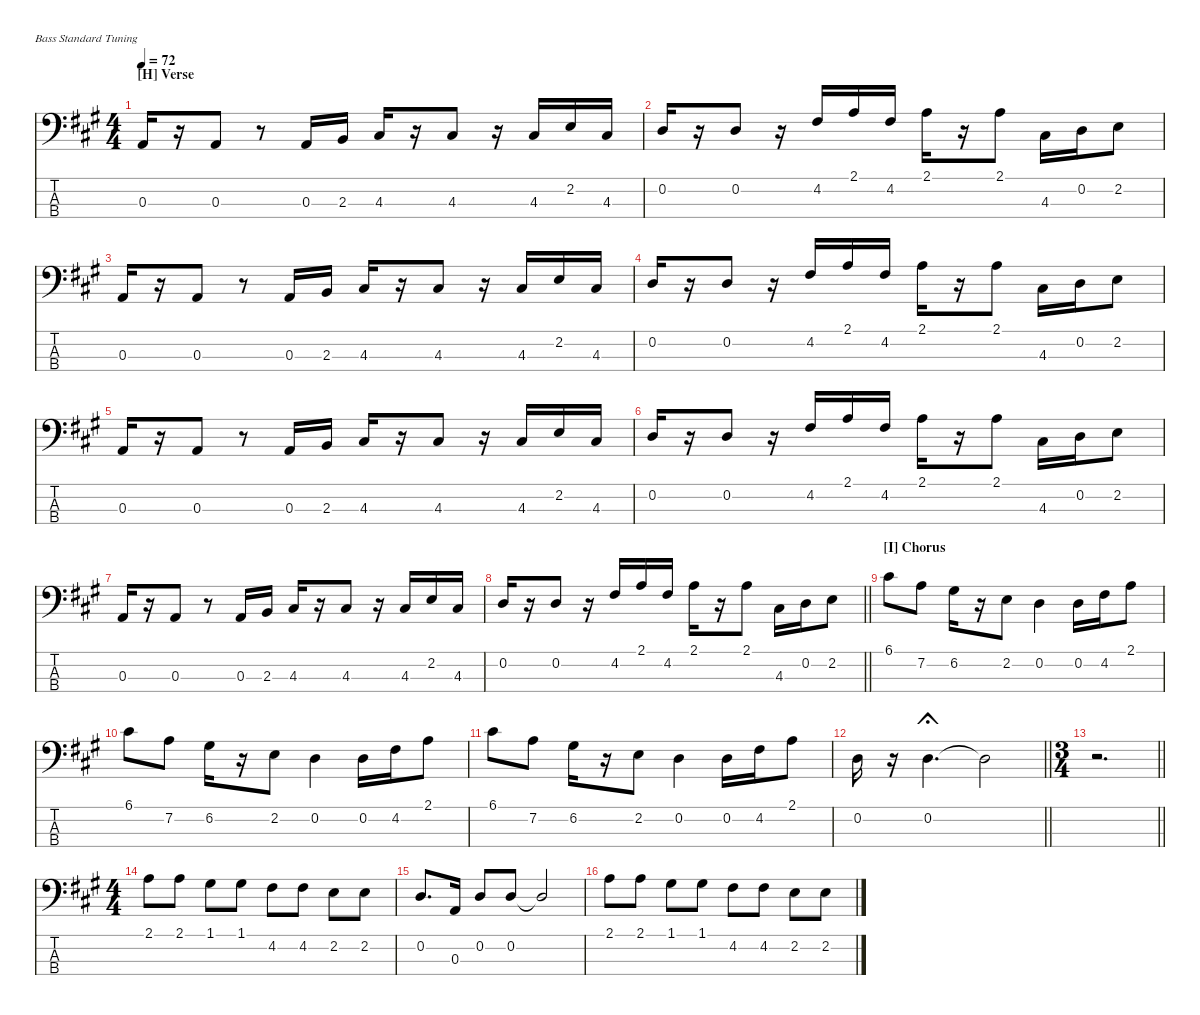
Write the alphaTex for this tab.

\hideDynamics
\bracketExtendMode nobrackets
\singleTrackTrackNamePolicy hidden
\multiTrackTrackNamePolicy hidden
\otherSystemsTrackNameOrientation horizontal
\track ("Rick Danko" "E-Bass") {defaultSystemsLayout 4 instrument electricbassfinger}
\staff {score tabs}
\tuning (G2 D2 A1 E1)
\ts (4 4)
\section ("H" "Verse")
\tempo 72
\clef f4
\ks a
0.3{acc forcenatural}.16{dy mf beam Up} r.16{beam Up} 0.3{acc forcenatural}.8{beam Up} r.8{beam Up} 0.3{acc forcenatural}.16{beam Up} 2.3{acc forcenatural}.16{beam Up} 4.3{acc #}.16{beam Up} r.16{beam Up} 4.3{acc #}.8{beam Up} r.16{beam Up} 4.3{acc #}.16{beam Down} 2.2{acc forcenatural}.16{beam Down} 4.3{acc #}.16{beam Down} |
0.2{acc forcenatural}.16{beam Up} r.16{beam Up} 0.2{acc forcenatural}.8{beam Up} r.16{beam Up} 4.2{acc #}.16{beam Down} 2.1{acc forcenatural}.16{beam Down} 4.2{acc #}.16{beam Down} 2.1{acc forcenatural}.16{beam Down} r.16{beam Down} 2.1{acc forcenatural}.8{beam Down} 4.3{acc #}.16{beam Down} 0.2{acc forcenatural}.16{beam Down} 2.2{acc forcenatural}.8{beam Down} |
0.3{acc forcenatural}.16{beam Up} r.16{beam Up} 0.3{acc forcenatural}.8{beam Up} r.8{beam Up} 0.3{acc forcenatural}.16{beam Up} 2.3{acc forcenatural}.16{beam Up} 4.3{acc #}.16{beam Up} r.16{beam Up} 4.3{acc #}.8{beam Up} r.16{beam Up} 4.3{acc #}.16{beam Down} 2.2{acc forcenatural}.16{beam Down} 4.3{acc #}.16{beam Down} |
0.2{acc forcenatural}.16{beam Up} r.16{beam Up} 0.2{acc forcenatural}.8{beam Up} r.16{beam Up} 4.2{acc #}.16{beam Down} 2.1{acc forcenatural}.16{beam Down} 4.2{acc #}.16{beam Down} 2.1{acc forcenatural}.16{beam Down} r.16{beam Down} 2.1{acc forcenatural}.8{beam Down} 4.3{acc #}.16{beam Down} 0.2{acc forcenatural}.16{beam Down} 2.2{acc forcenatural}.8{beam Down} |
0.3{acc forcenatural}.16{beam Up} r.16{beam Up} 0.3{acc forcenatural}.8{beam Up} r.8{beam Up} 0.3{acc forcenatural}.16{beam Up} 2.3{acc forcenatural}.16{beam Up} 4.3{acc #}.16{beam Up} r.16{beam Up} 4.3{acc #}.8{beam Up} r.16{beam Up} 4.3{acc #}.16{beam Down} 2.2{acc forcenatural}.16{beam Down} 4.3{acc #}.16{beam Down} |
0.2{acc forcenatural}.16{beam Up} r.16{beam Up} 0.2{acc forcenatural}.8{beam Up} r.16{beam Up} 4.2{acc #}.16{beam Down} 2.1{acc forcenatural}.16{beam Down} 4.2{acc #}.16{beam Down} 2.1{acc forcenatural}.16{beam Down} r.16{beam Down} 2.1{acc forcenatural}.8{beam Down} 4.3{acc #}.16{beam Down} 0.2{acc forcenatural}.16{beam Down} 2.2{acc forcenatural}.8{beam Down} |
0.3{acc forcenatural}.16{beam Up} r.16{beam Up} 0.3{acc forcenatural}.8{beam Up} r.8{beam Up} 0.3{acc forcenatural}.16{beam Up} 2.3{acc forcenatural}.16{beam Up} 4.3{acc #}.16{beam Up} r.16{beam Up} 4.3{acc #}.8{beam Up} r.16{beam Up} 4.3{acc #}.16{beam Down} 2.2{acc forcenatural}.16{beam Down} 4.3{acc #}.16{beam Down} |
\barLineRight lightlight
0.2{acc forcenatural}.16{beam Up} r.16{beam Up} 0.2{acc forcenatural}.8{beam Up} r.16{beam Up} 4.2{acc #}.16{beam Down} 2.1{acc forcenatural}.16{beam Down} 4.2{acc #}.16{beam Down} 2.1{acc forcenatural}.16{beam Down} r.16{beam Down} 2.1{acc forcenatural}.8{beam Down} 4.3{acc #}.16{beam Down} 0.2{acc forcenatural}.16{beam Down} 2.2{acc forcenatural}.8{beam Down} |
\section ("I" "Chorus")
6.1{acc #}.8{beam Down} 7.2{acc forcenatural}.8{beam Down} 6.2{acc #}.16{beam Down} r.16{beam Down} 2.2{acc forcenatural}.8{beam Down} 0.2{acc forcenatural}.4{beam Down} 0.2{acc forcenatural}.16{beam Down} 4.2{acc #}.16{beam Down} 2.1{acc forcenatural}.8{beam Down} |
6.1{acc #}.8{beam Down} 7.2{acc forcenatural}.8{beam Down} 6.2{acc #}.16{beam Down} r.16{beam Down} 2.2{acc forcenatural}.8{beam Down} 0.2{acc forcenatural}.4{beam Down} 0.2{acc forcenatural}.16{beam Down} 4.2{acc #}.16{beam Down} 2.1{acc forcenatural}.8{beam Down} |
6.1{acc #}.8{beam Down} 7.2{acc forcenatural}.8{beam Down} 6.2{acc #}.16{beam Down} r.16{beam Down} 2.2{acc forcenatural}.8{beam Down} 0.2{acc forcenatural}.4{beam Down} 0.2{acc forcenatural}.16{beam Down} 4.2{acc #}.16{beam Down} 2.1{acc forcenatural}.8{beam Down} |
\barLineRight lightlight
0.2{acc forcenatural}.16{beam Down} r.16{beam Down} 0.2{acc forcenatural}.4{d fermata (short 0) beam Down} 0.2{t acc forcenatural}.2{beam Down} |
\ts (3 4)
\beaming (8 2 2 2)
\barLineRight lightlight
r.2{d beam Down} |
\ts (4 4)
\beaming (8 2 2 2 2)
2.1{acc forcenatural}.8{beam Down} 2.1{acc forcenatural}.8{beam Down} 1.1{acc #}.8{beam Down} 1.1{acc #}.8{beam Down} 4.2{acc #}.8{beam Down} 4.2{acc #}.8{beam Down} 2.2{acc forcenatural}.8{beam Down} 2.2{acc forcenatural}.8{beam Down} |
0.2{acc forcenatural}.8{d beam Up} 0.3{acc forcenatural}.16{beam Up} 0.2{acc forcenatural}.8{beam Up} 0.2{acc forcenatural}.8{beam Up} 0.2{t acc forcenatural}.2{beam Up} |
2.1{acc forcenatural}.8{beam Down} 2.1{acc forcenatural}.8{beam Down} 1.1{acc #}.8{beam Down} 1.1{acc #}.8{beam Down} 4.2{acc #}.8{beam Down} 4.2{acc #}.8{beam Down} 2.2{acc forcenatural}.8{beam Down} 2.2{acc forcenatural}.8{beam Down}
